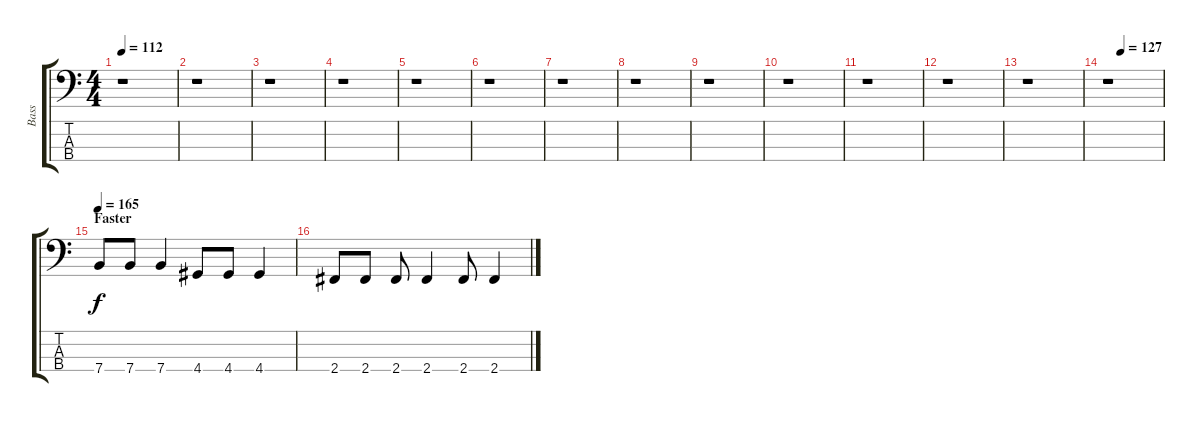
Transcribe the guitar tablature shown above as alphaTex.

\track ("Bass" "Bass") {instrument electricbasspick}
\staff {score tabs}
\tuning (G2 D2 A1 E1) {hide}
\ts (4 4)
\tempo 112
\clef f4
\ks c
r.1{dy f} |
r.1 |
r.1 |
r.1 |
r.1 |
r.1 |
r.1 |
r.1 |
r.1 |
r.1 |
r.1 |
r.1 |
r.1 |
\tempo (127 0.25)
r.1 |
\section ("" "Faster")
\tempo 165
7.4.8 7.4.8 7.4.4 4.4.8 4.4.8 4.4.4 |
2.4.8 2.4.8 2.4.8 2.4.4 2.4.8 2.4.4
